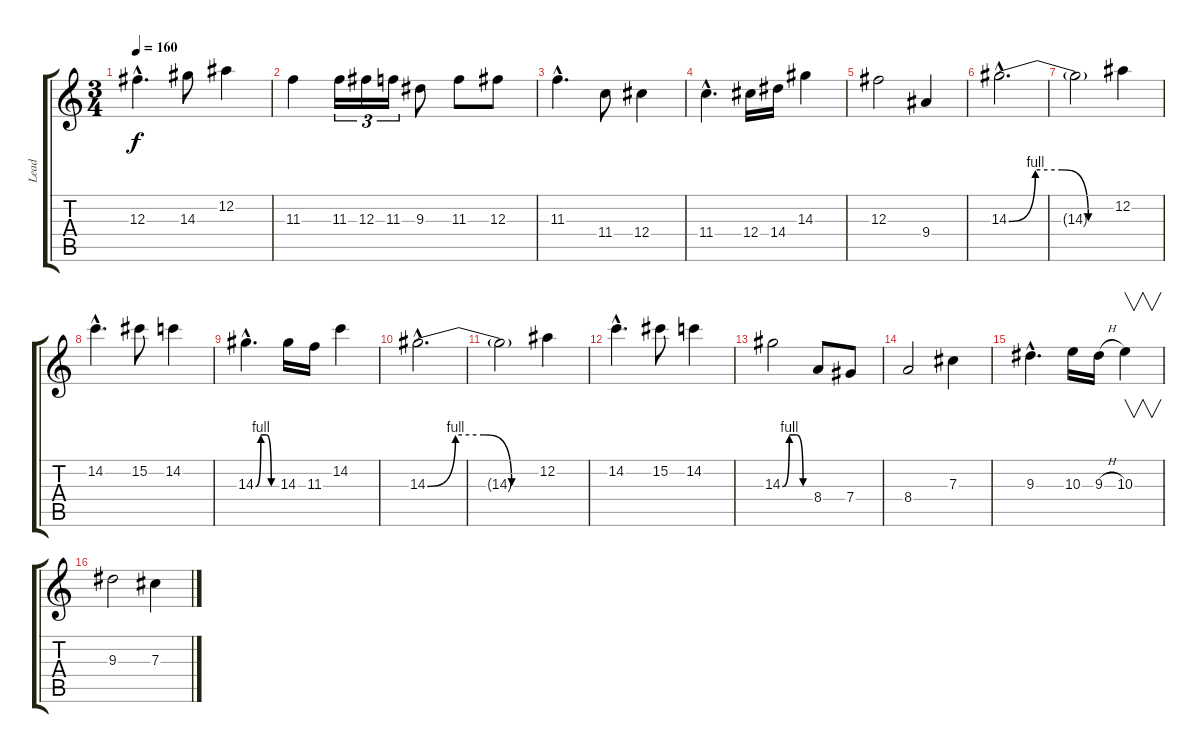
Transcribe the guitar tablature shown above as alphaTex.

\track ("Lead" "Lead") {instrument distortionguitar}
\staff {score tabs}
\tuning (Eb4 Bb3 Gb3 Db3 Ab2 Eb2) {hide}
\ts (3 4)
\tempo 160
\clef g2
\ks c
12.3{hac}.4{d dy f} 14.3.8 12.2.4 |
11.3.4 11.3.16{tu (3 2)} 12.3.16{tu (3 2)} 11.3.16{tu (3 2)} 9.3.8 11.3.8 12.3.8 |
11.3{hac}.4{d} 11.4.8 12.4.4 |
11.4{hac}.4{d} 12.4.16 14.4.16 14.3.4 |
12.3.2 9.4.4 |
14.3{be (custom 0 0 15 4 30 4 45 0 60 0) hac}.2{d} |
14.3{t}.2 12.2.4 |
14.2{hac}.4{d} 15.2.8 14.2.4 |
14.3{be (custom 0 0 15 4 30 4 45 0 60 0) hac}.4{d} 14.3.16 11.3.16 14.2.4 |
14.3{be (custom 0 0 15 4 30 4 45 0 60 0) hac}.2{d} |
14.3{t}.2 12.2.4 |
14.2{hac}.4{d} 15.2.8 14.2.4 |
14.3{be (custom 0 0 15 4 30 4 45 0 60 0)}.2 8.4.8 7.4.8 |
8.4.2 7.3.4 |
9.3{hac}.4{d} 10.3.16 9.3{h}.16 10.3.4{v} |
9.3.2 7.3.4
